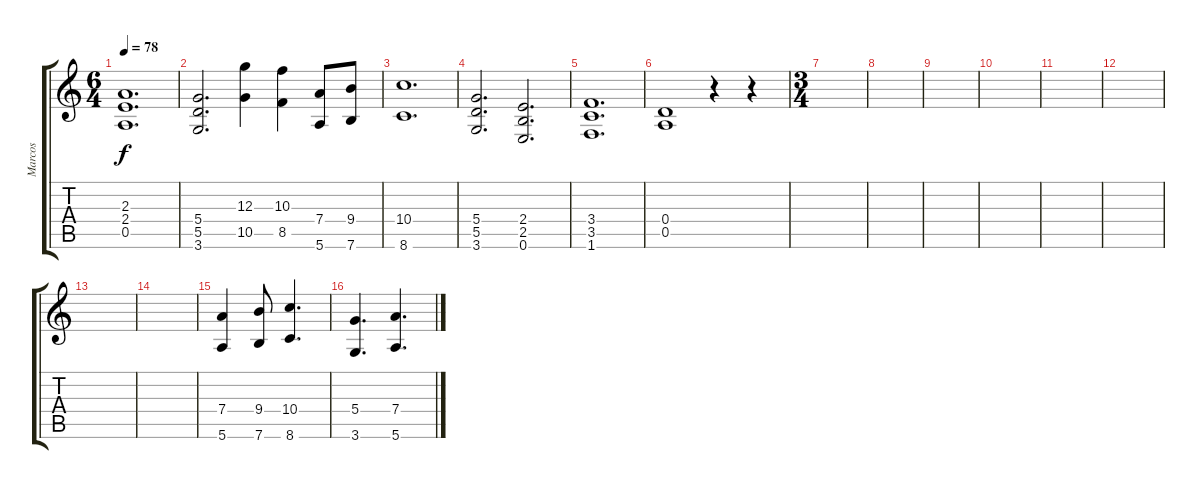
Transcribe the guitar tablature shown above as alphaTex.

\track ("Marcos" "Marcos") {instrument distortionguitar}
\staff {score tabs}
\tuning (E4 B3 G3 D3 A2 E2) {hide}
\ts (6 4)
\tempo 78
\clef g2
\ks c
(2.3 2.4 0.5).1{d dy f} |
(5.4 5.5 3.6).2{d} (12.3 10.5).4 (10.3 8.5).4 (7.4 5.6).8 (9.4 7.6).8 |
(10.4 8.6).1{d} |
(5.4 5.5 3.6).2{d} (2.4 2.5 0.6).2{d} |
(3.4 3.5 1.6).1{d} |
(0.4 0.5).1 r.4 r.4 |
\ts (3 4)
|
|
|
|
|
|
|
|
(7.4 5.6).4 (9.4 7.6).8 (10.4 8.6).4{d} |
(5.4 3.6).4{d} (7.4 5.6).4{d}
